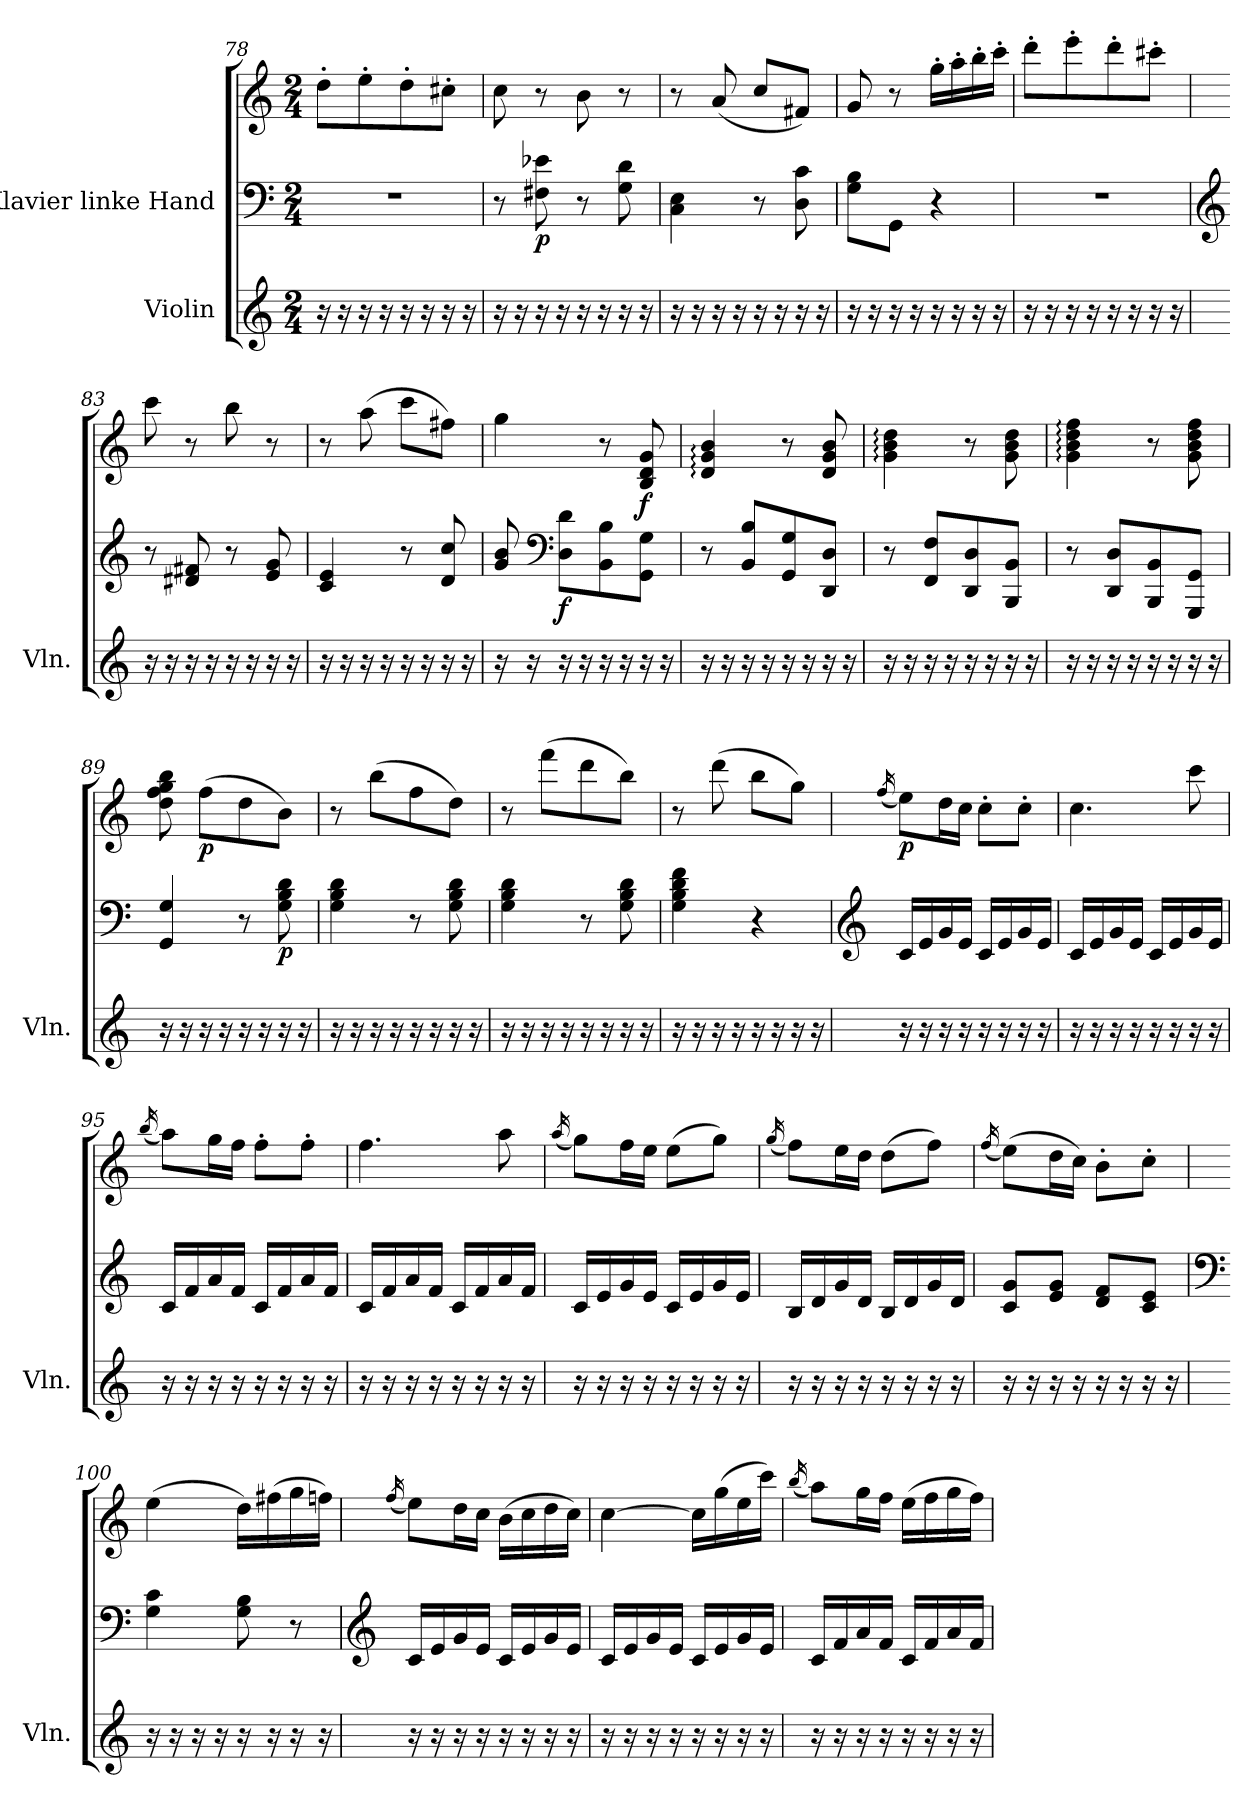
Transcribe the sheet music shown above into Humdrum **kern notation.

**kern	**kern	**kern	**dynam
*part2	*part1	*part1	*part1
*staff3	*staff2	*staff1	*staff1/2
*I"Violin	*I"Klavier linke Hand	*	*
*I'Vln.	*	*	*
*clefG2	*clefF4	*clefG2	*
*k[]	*k[]	*k[]	*
*M2/4	*M2/4	*M2/4	*
=78	=78	=78	=78
16r	2r	8dd'\L	.
16r	.	.	.
16r	.	8ee'\	.
16r	.	.	.
16r	.	8dd'\	.
16r	.	.	.
16r	.	8cc#X'\J	.
16r	.	.	.
=79	=79	=79	=79
16r	8r	8cc\	.
16r	.	.	.
!	!	!	!LO:DY:b=2
16r	8F#X\ 8e-X\	8r	p
16r	.	.	.
16r	8r	8b\	.
16r	.	.	.
16r	8G\ 8d\	8r	.
16r	.	.	.
=80	=80	=80	=80
16r	4C\ 4E\	8r	.
16r	.	.	.
16r	.	(<8a/	.
16r	.	.	.
16r	8r	8cc/L	.
16r	.	.	.
16r	8D\ 8c\	8f#X/J)	.
16r	.	.	.
=81	=81	=81	=81
16r	8G\ 8B\L	8g/	.
16r	.	.	.
16r	8GG\J	8r	.
16r	.	.	.
16r	4r	16gg'\LL	.
16r	.	16aa'\	.
16r	.	16bb'\	.
16r	.	16ccc'\JJ	.
!!LO:LB:g=z
=82	=82	=82	=82
16r	2r	8ddd'\L	.
16r	.	.	.
16r	.	8eee'\	.
16r	.	.	.
16r	.	8ddd'\	.
16r	.	.	.
16r	.	8ccc#X'\J	.
16r	.	.	.
=83	=83	=83	=83
*	*clefG2	*	*
16r	8r	8ccc\	.
16r	.	.	.
16r	8d#X/ 8f#X/	8r	.
16r	.	.	.
16r	8r	8bb\	.
16r	.	.	.
16r	8e/ 8g/	8r	.
16r	.	.	.
=84	=84	=84	=84
16r	4c/ 4e/	8r	.
16r	.	.	.
16r	.	(>8aa\	.
16r	.	.	.
16r	8r	8ccc\L	.
16r	.	.	.
16r	8d/ 8cc/	8ff#X\J)	.
16r	.	.	.
=85	=85	=85	=85
16r	8g/ 8b/	4gg\	.
16r	.	.	.
*	*clefF4	*	*
!	!	!	!LO:DY:b=2
16r	8D\ 8d\L	.	f
16r	.	.	.
16r	8BB\ 8B\	8r	.
16r	.	.	.
!	!	!	!LO:DY:b
16r	8GG\ 8G\J	8B/ 8d/ 8g/	f
16r	.	.	.
=86	=86	=86	=86
16r	8r	4d/: 4g/: 4b/:	.
16r	.	.	.
16r	8BB/ 8B/L	.	.
16r	.	.	.
16r	8GG/ 8G/	8r	.
16r	.	.	.
16r	8DD/ 8D/J	8d/ 8g/ 8b/	.
16r	.	.	.
=87	=87	=87	=87
16r	8r	4g\: 4b\: 4dd\:	.
16r	.	.	.
16r	8FF/ 8F/L	.	.
16r	.	.	.
16r	8DD/ 8D/	8r	.
16r	.	.	.
16r	8BBB/ 8BB/J	8g\ 8b\ 8dd\	.
16r	.	.	.
!!LO:LB:g=z
=88	=88	=88	=88
16r	8r	4g\: 4b\: 4dd\: 4ff\:	.
16r	.	.	.
16r	8DD/ 8D/L	.	.
16r	.	.	.
16r	8BBB/ 8BB/	8r	.
16r	.	.	.
16r	8GGG/ 8GG/J	8g\ 8b\ 8dd\ 8ff\	.
16r	.	.	.
=89	=89	=89	=89
16r	4GG/ 4G/	8dd\ 8ff\ 8gg\ 8bb\	.
16r	.	.	.
!	!	!	!LO:DY:b
16r	.	(>8ff\L	p
16r	.	.	.
16r	8r	8dd\	.
16r	.	.	.
!	!	!	!LO:DY:b=2
16r	8G\ 8B\ 8d\	8b\J)	p
16r	.	.	.
=90	=90	=90	=90
16r	4G\ 4B\ 4d\	8r	.
16r	.	.	.
16r	.	(>8bb\L	.
16r	.	.	.
16r	8r	8ff\	.
16r	.	.	.
16r	8G\ 8B\ 8d\	8dd\J)	.
16r	.	.	.
=91	=91	=91	=91
16r	4G\ 4B\ 4d\	8r	.
16r	.	.	.
16r	.	(>8fff\L	.
16r	.	.	.
16r	8r	8ddd\	.
16r	.	.	.
16r	8G\ 8B\ 8d\	8bb\J)	.
16r	.	.	.
=92	=92	=92	=92
16r	4G\ 4B\ 4d\ 4f\	8r	.
16r	.	.	.
16r	.	(>8ddd\	.
16r	.	.	.
16r	4r	8bb\L	.
16r	.	.	.
16r	.	8gg\J)	.
16r	.	.	.
=93	=93	=93	=93
*	*clefG2	*	*
.	.	(<16qff/	.
!	!	!	!LO:DY:b
16r	16c/LL	8ee\L)	p
16r	16e/	.	.
16r	16g/	16dd\L	.
16r	16e/JJ	16cc\JJ	.
16r	16c/LL	8cc'\L	.
16r	16e/	.	.
16r	16g/	8cc'\J	.
16r	16e/JJ	.	.
!!LO:LB:g=z
=94	=94	=94	=94
16r	16c/LL	4.cc\	.
16r	16e/	.	.
16r	16g/	.	.
16r	16e/JJ	.	.
16r	16c/LL	.	.
16r	16e/	.	.
16r	16g/	8ccc\	.
16r	16e/JJ	.	.
=95	=95	=95	=95
.	.	(<16qbb/	.
16r	16c/LL	8aa\L)	.
16r	16f/	.	.
16r	16a/	16gg\L	.
16r	16f/JJ	16ff\JJ	.
16r	16c/LL	8ff'\L	.
16r	16f/	.	.
16r	16a/	8ff'\J	.
16r	16f/JJ	.	.
=96	=96	=96	=96
16r	16c/LL	4.ff\	.
16r	16f/	.	.
16r	16a/	.	.
16r	16f/JJ	.	.
16r	16c/LL	.	.
16r	16f/	.	.
16r	16a/	8aa\	.
16r	16f/JJ	.	.
=97	=97	=97	=97
.	.	(<16qaa/	.
16r	16c/LL	8gg\L)	.
16r	16e/	.	.
16r	16g/	16ff\L	.
16r	16e/JJ	16ee\JJ	.
16r	16c/LL	(>8ee\L	.
16r	16e/	.	.
16r	16g/	8gg\J)	.
16r	16e/JJ	.	.
=98	=98	=98	=98
.	.	(<16qgg/	.
16r	16B/LL	8ff\L)	.
16r	16d/	.	.
16r	16g/	16ee\L	.
16r	16d/JJ	16dd\JJ	.
16r	16B/LL	(>8dd\L	.
16r	16d/	.	.
16r	16g/	8ff\J)	.
16r	16d/JJ	.	.
!!LO:PB:g=z
=99	=99	=99	=99
.	.	(<16qff/	.
16r	8c/ 8g/L	(>8ee\L)	.
16r	.	.	.
16r	8e/ 8g/J	16dd\L	.
16r	.	16cc\JJ)	.
16r	8d/ 8f/L	8b'\L	.
16r	.	.	.
16r	8c/ 8e/J	8cc'\J	.
16r	.	.	.
=100	=100	=100	=100
*	*clefF4	*	*
16r	4G\ 4c\	(>4ee\	.
16r	.	.	.
16r	.	.	.
16r	.	.	.
16r	8G\ 8B\	16dd\LL)	.
16r	.	(>16ff#X\	.
16r	8r	16gg\	.
16r	.	16ffn\JJ)	.
=101	=101	=101	=101
*	*clefG2	*	*
.	.	(<16qff/	.
16r	16c/LL	8ee\L)	.
16r	16e/	.	.
16r	16g/	16dd\L	.
16r	16e/JJ	16cc\JJ	.
16r	16c/LL	(>16b\LL	.
16r	16e/	16cc\	.
16r	16g/	16dd\	.
16r	16e/JJ	16cc\JJ)	.
=102	=102	=102	=102
16r	16c/LL	[4cc\	.
16r	16e/	.	.
16r	16g/	.	.
16r	16e/JJ	.	.
16r	16c/LL	16cc\LL]	.
16r	16e/	(>16gg\	.
16r	16g/	16ee\	.
16r	16e/JJ	16ccc\JJ)	.
=103	=103	=103	=103
.	.	(<16qbb/	.
16r	16c/LL	8aa\L)	.
16r	16f/	.	.
16r	16a/	16gg\L	.
16r	16f/JJ	16ff\JJ	.
16r	16c/LL	(>16ee\LL	.
16r	16f/	16ff\	.
16r	16a/	16gg\	.
16r	16f/JJ	16ff\JJ)	.
=	=	=	=
*-	*-	*-	*-
